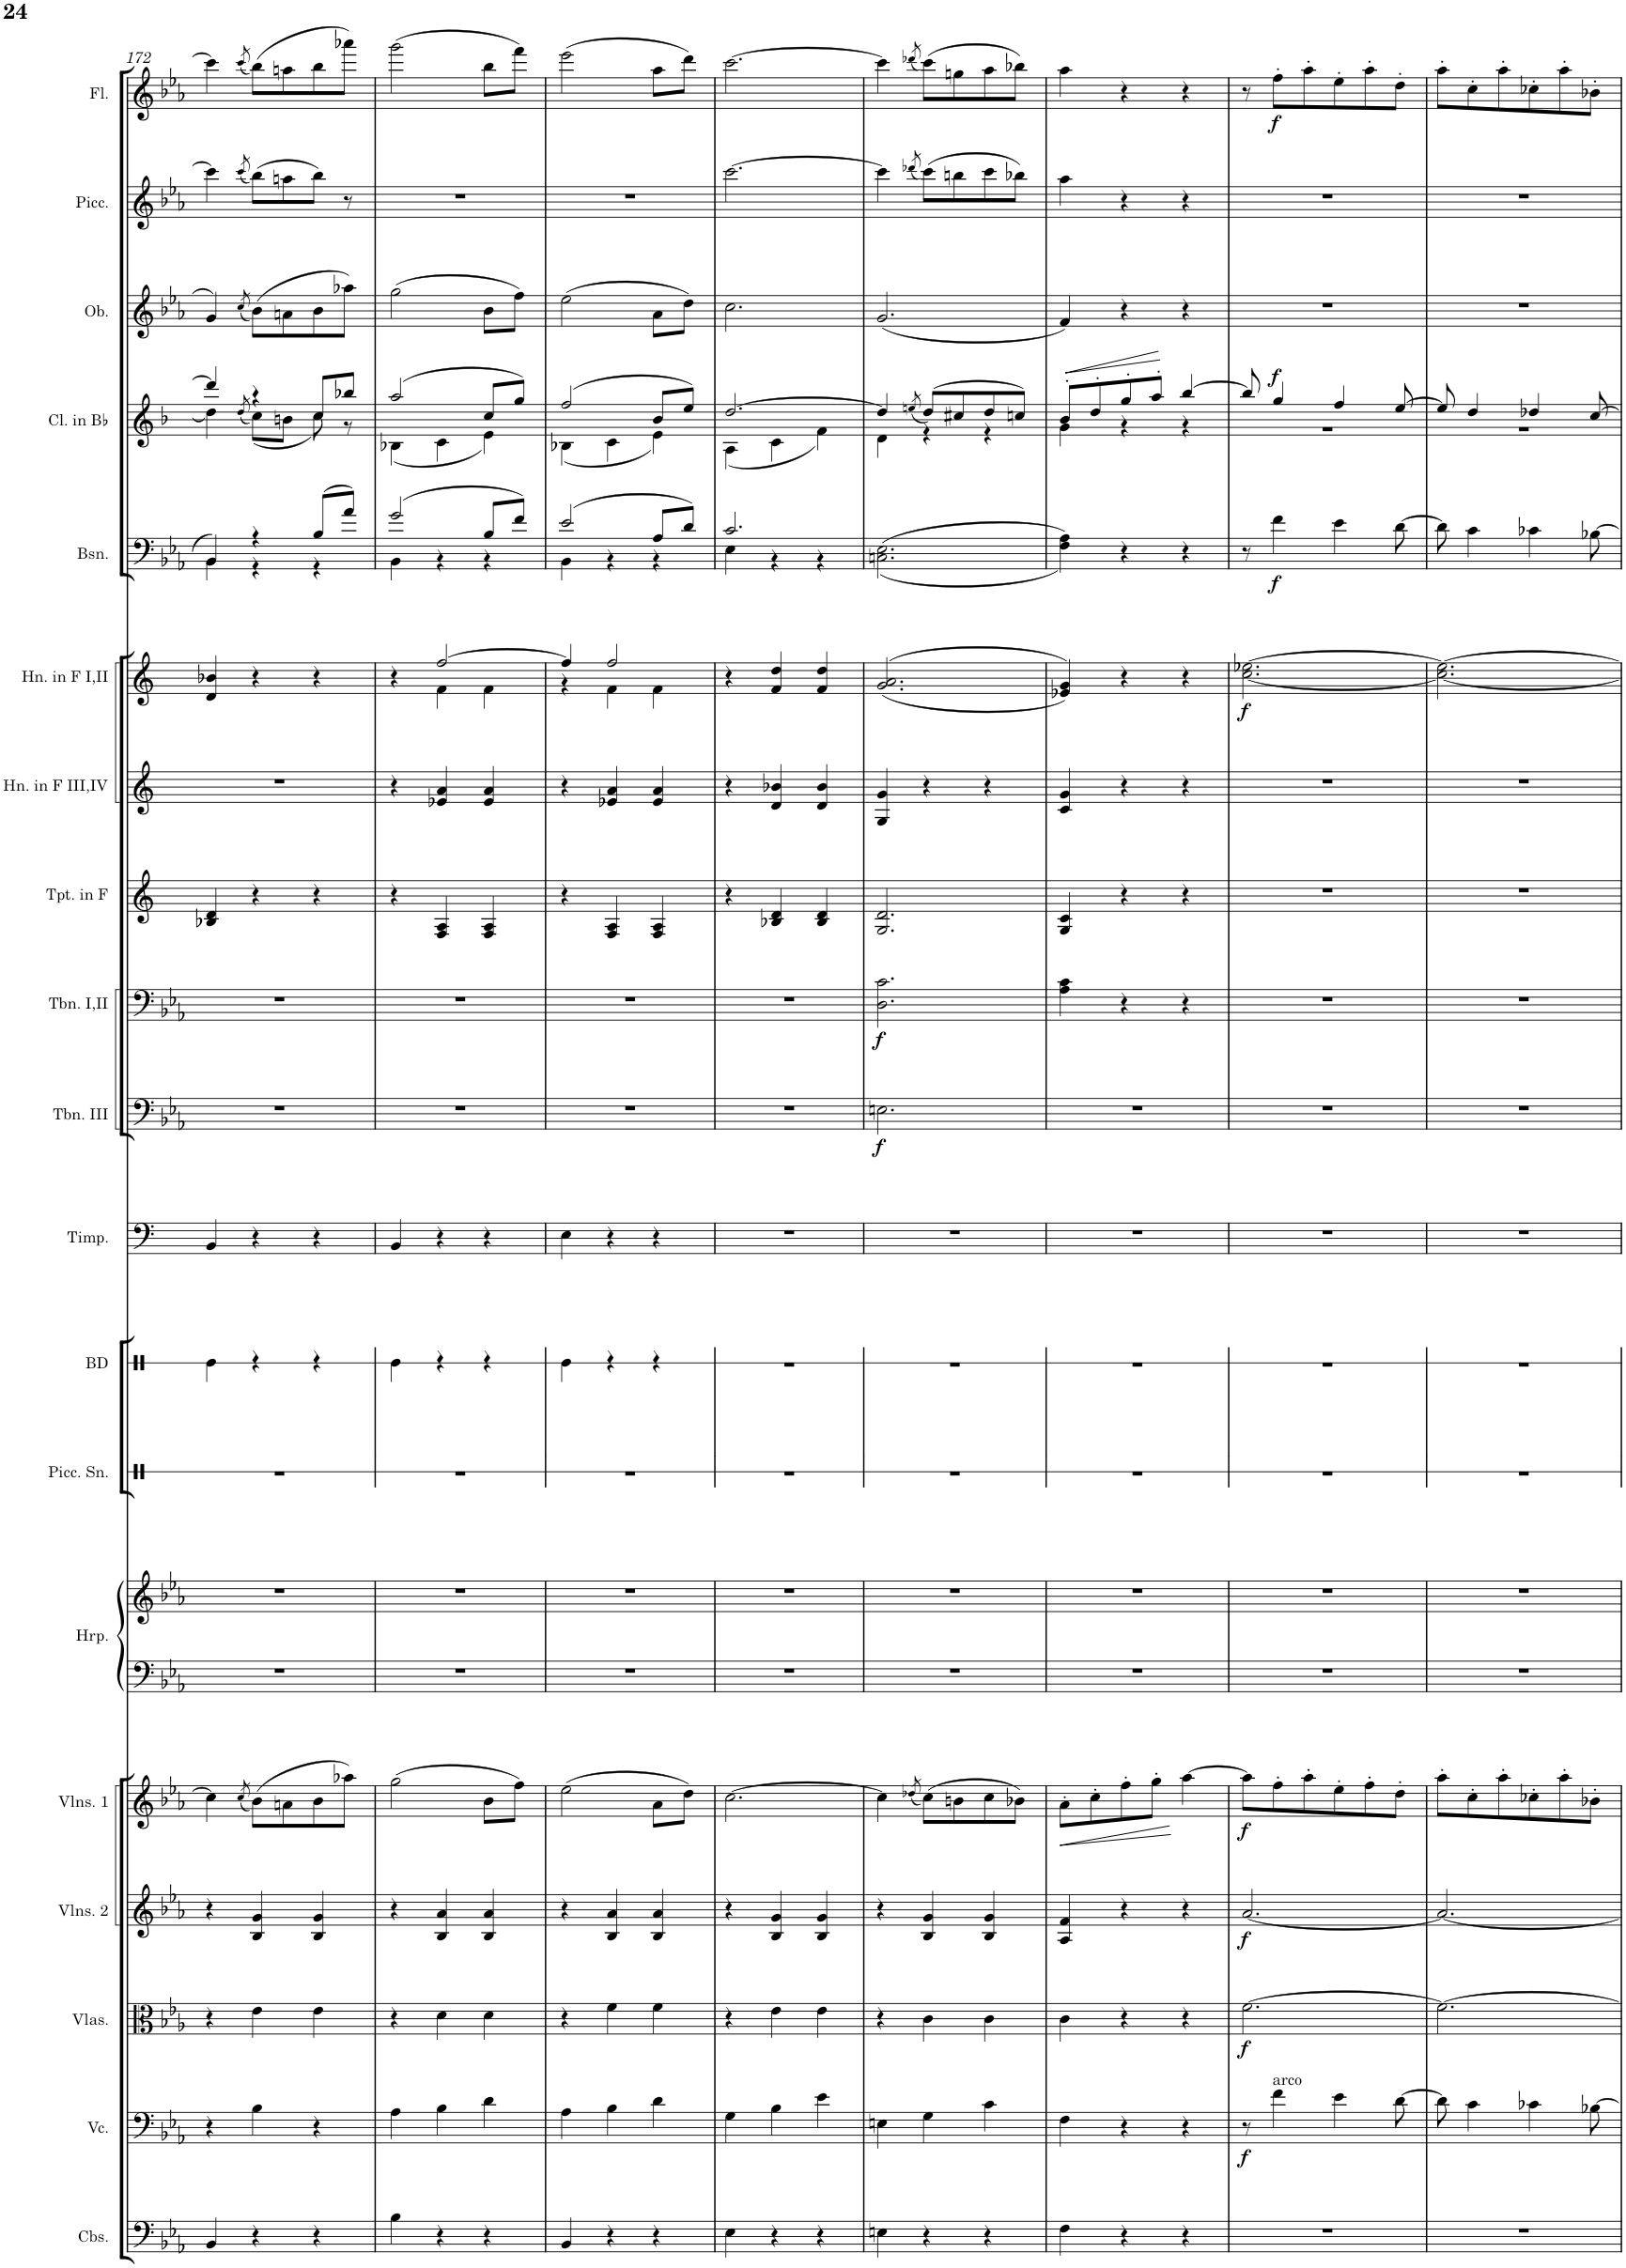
**kern	**kern	**dynam	**kern	**dynam	**kern	**dynam	**kern	**dynam	**kern	**kern	**kern	**kern	**kern	**kern	**dynam	**kern	**dynam	**kern	**kern	**kern	**dynam	**kern	**dynam	**kern	**dynam	**kern	**kern	**kern	**dynam
*part19	*part18	*part18	*part17	*part17	*part16	*part16	*part15	*part15	*part14	*part14	*part13	*part12	*part11	*part10	*part10	*part9	*part9	*part8	*part7	*part6	*part6	*part5	*part5	*part4	*part4	*part3	*part2	*part1	*part1
*staff20	*staff19	*staff19	*staff18	*staff18	*staff17	*staff17	*staff16	*staff16	*staff15	*staff14	*staff13	*staff12	*staff11	*staff10	*staff10	*staff9	*staff9	*staff8	*staff7	*staff6	*staff6	*staff5	*staff5	*staff4	*staff4	*staff3	*staff2	*staff1	*staff1
*I"Contrabasses	*I"Violoncello	*	*I"Violas	*	*I"Violins 2	*	*I"Violins 1	*	*I"Harp	*	*I"Piccolo Snare	*I"Bass Drum	*I"Timpani	*I"Trombone III	*	*I"Trombone I,II	*	*I"Trumpet in F	*I"Horn in F III, IV	*I"Horn in F I, II	*	*I"Bassoon	*	*I"Clarinet in Bb	*	*I"Oboe	*I"Piccolo	*I"Flute	*
*I'Cbs.	*I'Vc.	*	*I'Vlas.	*	*I'Vlns. 2	*	*I'Vlns. 1	*	*I'Hrp.	*	*I'Picc. Sn.	*I'BD	*I'Timp.	*I'Tbn. III	*	*I'Tbn. I,II	*	*I'Tpt. in F	*I'Hn. in F III,IV	*I'Hn. in F I,II	*	*I'Bsn.	*	*I'Cl. in Bb	*	*I'Ob.	*I'Picc.	*I'Fl.	*
!!LO:PB:g=z
*clefF4	*clefF4	*	*clefC3	*	*clefG2	*	*clefG2	*	*clefF4	*clefG2	*clefX	*clefX	*clefF4	*clefF4	*	*clefF4	*	*clefG2	*clefG2	*clefG2	*	*clefF4	*	*clefG2	*	*clefG2	*clefG2	*clefG2	*
*Trd7c12	*	*	*	*	*	*	*	*	*	*	*	*	*	*	*	*	*	*Trd-3c-5	*Trd4c7	*Trd4c7	*	*	*	*Trd1c2	*	*	*Trd-7c-12	*	*
*k[b-e-a-]	*k[b-e-a-]	*	*k[b-e-a-]	*	*k[b-e-a-]	*	*k[b-e-a-]	*	*k[b-e-a-]	*k[b-e-a-]	*k[]	*k[]	*k[]	*k[b-e-a-]	*	*k[b-e-a-]	*	*k[]	*k[]	*k[]	*	*k[b-e-a-]	*	*k[b-]	*	*k[b-e-a-]	*k[b-e-a-]	*k[b-e-a-]	*
*M3/4	*M3/4	*	*M3/4	*	*M3/4	*	*M3/4	*	*M3/4	*M3/4	*M3/4	*M3/4	*M3/4	*M3/4	*	*M3/4	*	*M3/4	*M3/4	*M3/4	*	*M3/4	*	*M3/4	*	*M3/4	*M3/4	*M3/4	*
=172	=172	=172	=172	=172	=172	=172	=172	=172	=172	=172	=172	=172	=172	=172	=172	=172	=172	=172	=172	=172	=172	=172	=172	=172	=172	=172	=172	=172	=172
*	*	*	*	*	*	*	*	*	*	*	*	*	*	*	*	*	*	*	*	*	*	*^	*	*^	*	*	*	*	*
4BB-/	4r	.	4r	.	4r	.	4cc\]	.	2.r	2.r	2.r	4Re\	4BB/	2.r	.	2.r	.	4B-X/ 4d/	2.r	4d/ 4b-X/	.	4BB-/	4BB-\	.	4ddd/]	4dd\]	.	4g/	4ccc\]	4ccc\]	.
.	.	.	.	.	.	.	(8qcc/	.	.	.	.	.	.	.	.	.	.	.	.	.	.	.	.	.	.	(8qdd/	.	(8qcc/	(8qccc/	(8qccc/	.
4r	4B-\	.	4e-\	.	4B-/ 4g/	.	(8b-\L)	.	.	.	.	4r	4r	.	.	.	.	4r	.	4r	.	4r	4r	.	4r	(8cc\L)	.	(8b-\L)	(8bb-\L)	(8bb-\L)	.
.	.	.	.	.	.	.	8an\	.	.	.	.	.	.	.	.	.	.	.	.	.	.	.	.	.	.	8bn\J	.	8an\	8aan\	8aan\	.
4r	4r	.	4e-\	.	4B-/ 4g/	.	8b-\	.	.	.	.	4r	4r	.	.	.	.	4r	.	4r	.	(8B-/L	4r	.	8cc/L	8cc\)	.	8b-\	8bb-\J)	8bb-\	.
.	.	.	.	.	.	.	8aa-X\J)	.	.	.	.	.	.	.	.	.	.	.	.	.	.	8a-/J)	.	.	8bb-X/J	8r	.	8aa-X\J)	8r	8aaa-X\J)	.
=173	=173	=173	=173	=173	=173	=173	=173	=173	=173	=173	=173	=173	=173	=173	=173	=173	=173	=173	=173	=173	=173	=173	=173	=173	=173	=173	=173	=173	=173	=173	=173
*	*	*	*	*	*	*	*	*	*	*	*	*	*	*	*	*	*	*	*	*^	*	*	*	*	*	*	*	*	*	*	*
4B-\	4A-\	.	4r	.	4r	.	(2gg\	.	2.r	2.r	2.r	4Re\	4BB/	2.r	.	2.r	.	4r	4r	4r	4ryy	.	(2g/	4BB-\	.	(2aa/	(4B-X\	.	(2gg\	2.r	(2ggg\	.
4r	4B-\	.	4d\	.	4B-/ 4a-/	.	.	.	.	.	.	4r	4r	.	.	.	.	4F/ 4A/	4e-X/ 4a/	[2ff/	4f\	.	.	4r	.	.	4c\	.	.	.	.	.
4r	4d\	.	4d\	.	4B-/ 4a-/	.	8b-\L	.	.	.	.	4r	4r	.	.	.	.	4F/ 4A/	4e-/ 4a/	.	4f\	.	8B-/L	4r	.	8cc/L	4e\)	.	8b-\L	.	8bb-\L	.
.	.	.	.	.	.	.	8ff\J)	.	.	.	.	.	.	.	.	.	.	.	.	.	.	.	8f/J)	.	.	8gg/J)	.	.	8ff\J)	.	8fff\J)	.
=174	=174	=174	=174	=174	=174	=174	=174	=174	=174	=174	=174	=174	=174	=174	=174	=174	=174	=174	=174	=174	=174	=174	=174	=174	=174	=174	=174	=174	=174	=174	=174	=174
4BB-/	4A-\	.	4r	.	4r	.	(2ee-\	.	2.r	2.r	2.r	4Re\	4E\	2.r	.	2.r	.	4r	4r	4ff/]	4r	.	(2e-/	4BB-\	.	(2ff/	(4B-X\	.	(2ee-\	2.r	(2eee-\	.
4r	4B-\	.	4f\	.	4B-/ 4a-/	.	.	.	.	.	.	4r	4r	.	.	.	.	4F/ 4A/	4e-X/ 4a/	2ff/	4f\	.	.	4r	.	.	4c\	.	.	.	.	.
4r	4d\	.	4f\	.	4B-/ 4a-/	.	8a-\L	.	.	.	.	4r	4r	.	.	.	.	4F/ 4A/	4e-/ 4a/	.	4f\	.	8A-/L	4r	.	8b-/L	4e\)	.	8a-\L	.	8aa-\L	.
.	.	.	.	.	.	.	8dd\J)	.	.	.	.	.	.	.	.	.	.	.	.	.	.	.	8d/J)	.	.	8ee/J)	.	.	8dd\J)	.	8ddd\J)	.
*	*	*	*	*	*	*	*	*	*	*	*	*	*	*	*	*	*	*	*	*v	*v	*	*	*	*	*	*	*	*	*	*	*
=175	=175	=175	=175	=175	=175	=175	=175	=175	=175	=175	=175	=175	=175	=175	=175	=175	=175	=175	=175	=175	=175	=175	=175	=175	=175	=175	=175	=175	=175	=175	=175
4E-\	4G\	.	4r	.	4r	.	[2.cc\	.	2.r	2.r	2.r	2.r	2.r	2.r	.	2.r	.	4r	4r	4r	.	2.c/	4E-\	.	[2.dd/	(4A\	.	2.cc\	[2.ccc\	[2.ccc\	.
4r	4B-\	.	4e-\	.	4B-/ 4g/	.	.	.	.	.	.	.	.	.	.	.	.	4B-X/ 4d/	4d/ 4b-X/	4f/ 4dd/	.	.	4r	.	.	4c\	.	.	.	.	.
4r	4e-\	.	4e-\	.	4B-/ 4g/	.	.	.	.	.	.	.	.	.	.	.	.	4B-/ 4d/	4d/ 4b-/	4f/ 4dd/	.	.	4r	.	.	4f\)	.	.	.	.	.
=176	=176	=176	=176	=176	=176	=176	=176	=176	=176	=176	=176	=176	=176	=176	=176	=176	=176	=176	=176	=176	=176	=176	=176	=176	=176	=176	=176	=176	=176	=176	=176
!	!	!	!	!	!	!	!	!	!	!	!	!	!	!	!LO:DY:b	!	!LO:DY:b	!	!	!	!	!	!	!	!	!	!	!	!	!	!
*	*	*	*	*	*	*	*	*	*	*	*	*	*	*	*	*	*	*	*	*	*	*v	*v	*	*	*	*	*	*	*	*
4En\	4En\	.	4r	.	4r	.	4cc\]	.	2.r	2.r	2.r	2.r	2.r	2.En\	f	2.D\ 2.c\	f	2.G/ 2.d/	4G/ 4g/	((>2.g/ 2.a/	.	((<2.Cn\ 2.E-\	.	4dd/]	4d\	.	(2.g/	4ccc\]	4ccc\]	.
.	.	.	.	.	.	.	(8qdd-X/	.	.	.	.	.	.	.	.	.	.	.	.	.	.	.	.	(<8qeen/	.	.	.	(8qddd-X/	(8qddd-X/	.
4r	4G\	.	4c\	.	4B-/ 4g/	.	(8cc\L)	.	.	.	.	.	.	.	.	.	.	.	4r	.	.	.	.	(8dd/L)	4r	.	.	(8ccc\L)	(8ccc\L)	.
.	.	.	.	.	.	.	8bn\	.	.	.	.	.	.	.	.	.	.	.	.	.	.	.	.	8cc#X/	.	.	.	8bbn\	8ggn\	.
4r	4c\	.	4c\	.	4B-/ 4g/	.	8cc\	.	.	.	.	.	.	.	.	.	.	.	4r	.	.	.	.	8dd/	4r	.	.	8ccc\	8aa-\	.
.	.	.	.	.	.	.	8b-X\J)	.	.	.	.	.	.	.	.	.	.	.	.	.	.	.	.	8ccn/J)	.	.	.	8bb-X\J)	8bb-X\J)	.
=177	=177	=177	=177	=177	=177	=177	=177	=177	=177	=177	=177	=177	=177	=177	=177	=177	=177	=177	=177	=177	=177	=177	=177	=177	=177	=177	=177	=177	=177	=177
!	!	!	!	!	!	!	!	!LO:HP:b	!	!	!	!	!	!	!	!	!	!	!	!	!	!	!	!	!	!LO:HP:b	!	!	!	!
4F\	4F\	.	4c\	.	4A-/ 4f/	.	8a-'\L	<	2.r	2.r	2.r	2.r	2.r	2.r	.	4A-\ 4c\	.	4G/ 4c/	4c/ 4g/	4e-X/ 4g/))	.	4F\ 4A-\))	.	8b-'/L	4g\	<	4f/)	4aa-\	4aa-\	.
.	.	.	.	.	.	.	8cc'\	.	.	.	.	.	.	.	.	.	.	.	.	.	.	.	.	8dd'/	.	.	.	.	.	.
4r	4r	.	4r	.	4r	.	8ff'\	.	.	.	.	.	.	.	.	4r	.	4r	4r	4r	.	4r	.	8gg'/	4r	.	4r	4r	4r	.
.	.	.	.	.	.	.	8gg'\J	.	.	.	.	.	.	.	.	.	.	.	.	.	.	.	.	8aa'/J	.	.	.	.	.	.
4r	4r	.	4r	.	4r	.	[4aa-\	[	.	.	.	.	.	.	.	4r	.	4r	4r	4r	.	4r	.	[4bb-/	4r	[	4r	4r	4r	.
=178	=178	=178	=178	=178	=178	=178	=178	=178	=178	=178	=178	=178	=178	=178	=178	=178	=178	=178	=178	=178	=178	=178	=178	=178	=178	=178	=178	=178	=178	=178
!	!	!LO:DY:b	!	!LO:DY:b	!	!LO:DY:b	!	!LO:DY:b	!	!	!	!	!	!	!	!	!	!	!	!	!LO:DY:b	!	!	!	!	!	!	!	!	!
2.r	8r	f	[2.f\	f	[2.a-/	f	8aa-\L]	f	2.r	2.r	2.r	2.r	2.r	2.r	.	2.r	.	2.r	2.r	[2.cc\ [2.ee-X\	f	8r	.	8bb-/]	2.r	.	2.r	2.r	8r	.
!	!LO:TX:a:t=arco	!	!	!	!	!	!	!	!	!	!	!	!	!	!	!	!	!	!	!	!	!	!	!	!	!	!	!	!	!
!	!	!	!	!	!	!	!	!	!	!	!	!	!	!	!	!	!	!	!	!	!	!	!LO:DY:b	!	!	!LO:DY:a	!	!	!	!LO:DY:b
.	4f\	.	.	.	.	.	8ff'\	.	.	.	.	.	.	.	.	.	.	.	.	.	.	4f\	f	4gg/	.	f	.	.	8ff'\L	f
.	.	.	.	.	.	.	8aa-'\	.	.	.	.	.	.	.	.	.	.	.	.	.	.	.	.	.	.	.	.	.	8aa-'\	.
.	4e-\	.	.	.	.	.	8ee-'\	.	.	.	.	.	.	.	.	.	.	.	.	.	.	4e-\	.	4ff/	.	.	.	.	8ee-'\	.
.	.	.	.	.	.	.	8ff'\	.	.	.	.	.	.	.	.	.	.	.	.	.	.	.	.	.	.	.	.	.	8aa-'\	.
.	[8d\	.	.	.	.	.	8dd'\J	.	.	.	.	.	.	.	.	.	.	.	.	.	.	[8d\	.	[8ee/	.	.	.	.	8dd'\J	.
=179	=179	=179	=179	=179	=179	=179	=179	=179	=179	=179	=179	=179	=179	=179	=179	=179	=179	=179	=179	=179	=179	=179	=179	=179	=179	=179	=179	=179	=179	=179
2.r	8d\]	.	2.f\_	.	2.a-/_	.	8aa-'\L	.	2.r	2.r	2.r	2.r	2.r	2.r	.	2.r	.	2.r	2.r	2.cc\_ 2.ee-\_	.	8d\]	.	8ee/]	2.r	.	2.r	2.r	8aa-'\L	.
.	4c\	.	.	.	.	.	8cc'\	.	.	.	.	.	.	.	.	.	.	.	.	.	.	4c\	.	4dd/	.	.	.	.	8cc'\	.
.	.	.	.	.	.	.	8aa-'\	.	.	.	.	.	.	.	.	.	.	.	.	.	.	.	.	.	.	.	.	.	8aa-'\	.
.	4c-X\	.	.	.	.	.	8cc-X'\	.	.	.	.	.	.	.	.	.	.	.	.	.	.	4c-X\	.	4dd-X/	.	.	.	.	8cc-X'\	.
.	.	.	.	.	.	.	8aa-'\	.	.	.	.	.	.	.	.	.	.	.	.	.	.	.	.	.	.	.	.	.	8aa-'\	.
.	[8B-X\	.	.	.	.	.	8b-X'\J	.	.	.	.	.	.	.	.	.	.	.	.	.	.	[8B-X\	.	[8cc/	.	.	.	.	8b-X'\J	.
*	*	*	*	*	*	*	*	*	*	*	*	*	*	*	*	*	*	*	*	*	*	*	*	*v	*v	*	*	*	*	*
=	=	=	=	=	=	=	=	=	=	=	=	=	=	=	=	=	=	=	=	=	=	=	=	=	=	=	=	=	=
*-	*-	*-	*-	*-	*-	*-	*-	*-	*-	*-	*-	*-	*-	*-	*-	*-	*-	*-	*-	*-	*-	*-	*-	*-	*-	*-	*-	*-	*-
